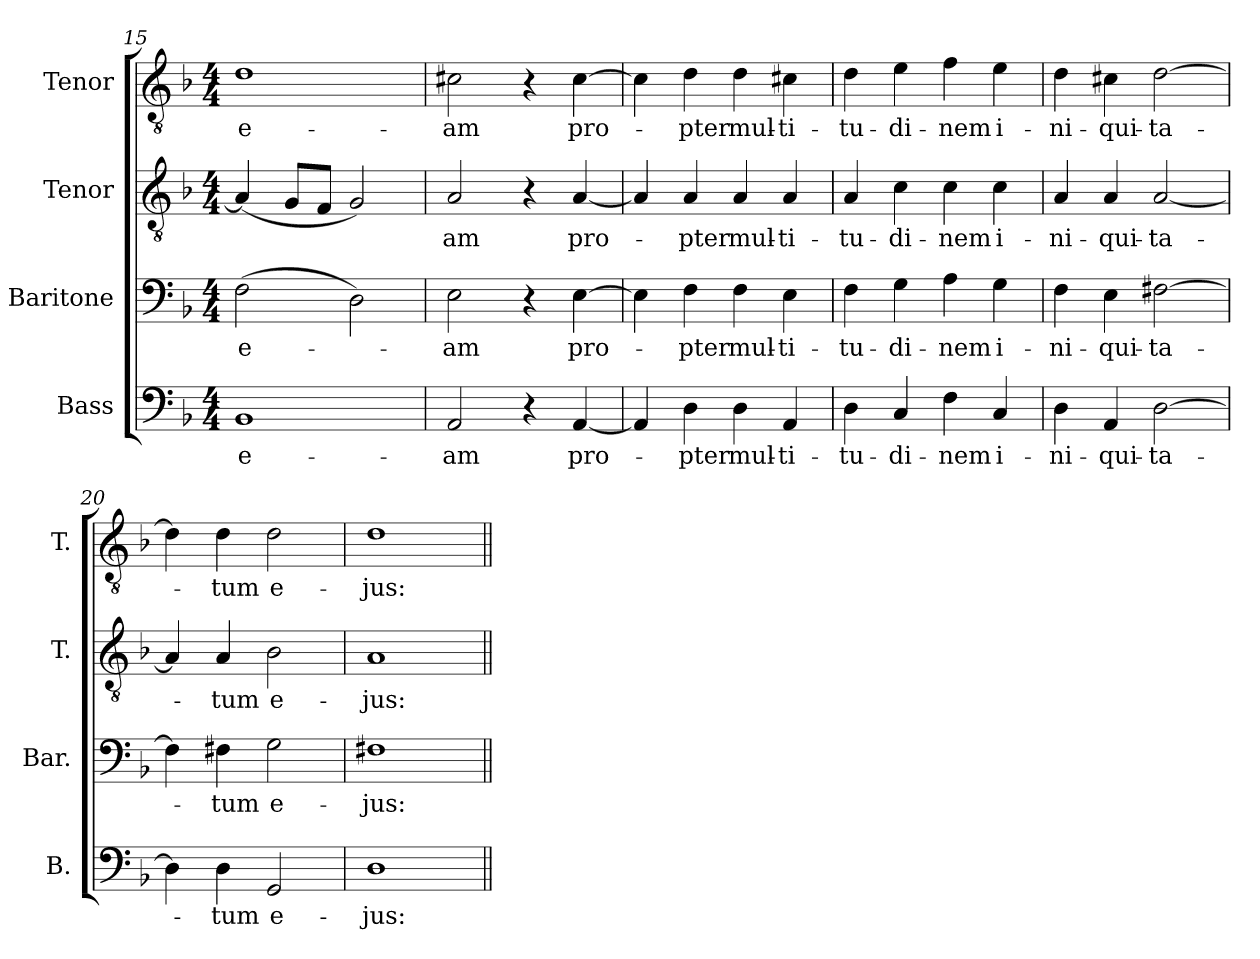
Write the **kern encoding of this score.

**kern	**text	**kern	**text	**kern	**text	**kern	**text
*part4	*part4	*part3	*part3	*part2	*part2	*part1	*part1
*staff4	*staff4	*staff3	*staff3	*staff2	*staff2	*staff1	*staff1
*I"Bass	*	*I"Baritone	*	*I"Tenor	*	*I"Tenor	*
*I'B.	*	*I'Bar.	*	*I'T.	*	*I'T.	*
!!LO:LB:g=z
*clefF4	*	*clefF4	*	*clefGv2	*	*clefGv2	*
*	*	*	*	*ITrd7c12	*	*ITrd7c12	*
*k[b-]	*	*k[b-]	*	*k[b-]	*	*k[b-]	*
*F:	*	*F:	*	*F:	*	*F:	*
*M4/4	*	*M4/4	*	*M4/4	*	*M4/4	*
=15	=15	=15	=15	=15	=15	=15	=15
!	!LO:LY:b:color=#000000	!	!	!	!	!	!
!	!	!	!LO:LY:b:color=#000000	!	!	!	!
!	!	!	!	!	!	!	!LO:LY:b:color=#000000
1BB-i	e-	(2Fi\	e-	(4AAi/]	.	1Di	e-
.	.	.	.	8GGi/L	.	.	.
.	.	.	.	8FFi/J	.	.	.
.	.	2Di\)	.	2GGi/)	.	.	.
=16	=16	=16	=16	=16	=16	=16	=16
!	!LO:LY:b:color=#000000	!	!	!	!	!	!
!	!	!	!LO:LY:b:color=#000000	!	!	!	!
!	!	!	!	!	!LO:LY:b:color=#000000	!	!
!	!	!	!	!	!	!	!LO:LY:b:color=#000000
2AAi/	-am	2Ei\	-am	2AAi/	-am	2C#Xi\	-am
4r	.	4r	.	4r	.	4r	.
!	!LO:LY:b:color=#000000	!	!	!	!	!	!
!	!	!	!LO:LY:b:color=#000000	!	!	!	!
!	!	!	!	!	!LO:LY:b:color=#000000	!	!
!	!	!	!	!	!	!	!LO:LY:b:color=#000000
[4AAi/	pro-	[4Ei\	pro-	[4AAi/	pro-	[4C#i\	pro-
=17	=17	=17	=17	=17	=17	=17	=17
4AAi/]	.	4Ei\]	.	4AAi/]	.	4C#i\]	.
!	!LO:LY:b:color=#000000	!	!	!	!	!	!
!	!	!	!LO:LY:b:color=#000000	!	!	!	!
!	!	!	!	!	!LO:LY:b:color=#000000	!	!
!	!	!	!	!	!	!	!LO:LY:b:color=#000000
4Di\	-pter	4Fi\	-pter	4AAi/	-pter	4Di\	-pter
!	!LO:LY:b:color=#000000	!	!	!	!	!	!
!	!	!	!LO:LY:b:color=#000000	!	!	!	!
!	!	!	!	!	!LO:LY:b:color=#000000	!	!
!	!	!	!	!	!	!	!LO:LY:b:color=#000000
4Di\	mul-	4Fi\	mul-	4AAi/	mul-	4Di\	mul-
!	!LO:LY:b:color=#000000	!	!	!	!	!	!
!	!	!	!LO:LY:b:color=#000000	!	!	!	!
!	!	!	!	!	!LO:LY:b:color=#000000	!	!
!	!	!	!	!	!	!	!LO:LY:b:color=#000000
4AAi/	-ti-	4Ei\	-ti-	4AAi/	-ti-	4C#Xi\	-ti-
=18	=18	=18	=18	=18	=18	=18	=18
!	!LO:LY:b:color=#000000	!	!	!	!	!	!
!	!	!	!LO:LY:b:color=#000000	!	!	!	!
!	!	!	!	!	!LO:LY:b:color=#000000	!	!
!	!	!	!	!	!	!	!LO:LY:b:color=#000000
4Di\	-tu-	4Fi\	-tu-	4AAi/	-tu-	4Di\	-tu-
!	!LO:LY:b:color=#000000	!	!	!	!	!	!
!	!	!	!LO:LY:b:color=#000000	!	!	!	!
!	!	!	!	!	!LO:LY:b:color=#000000	!	!
!	!	!	!	!	!	!	!LO:LY:b:color=#000000
4Ci/	-di-	4Gi\	-di-	4Ci\	-di-	4Ei\	-di-
!	!LO:LY:b:color=#000000	!	!	!	!	!	!
!	!	!	!LO:LY:b:color=#000000	!	!	!	!
!	!	!	!	!	!LO:LY:b:color=#000000	!	!
!	!	!	!	!	!	!	!LO:LY:b:color=#000000
4Fi\	-nem	4Ai\	-nem	4Ci\	-nem	4Fi\	-nem
!	!LO:LY:b:color=#000000	!	!	!	!	!	!
!	!	!	!LO:LY:b:color=#000000	!	!	!	!
!	!	!	!	!	!LO:LY:b:color=#000000	!	!
!	!	!	!	!	!	!	!LO:LY:b:color=#000000
4Ci/	i-	4Gi\	i-	4Ci\	i-	4Ei\	i-
=19	=19	=19	=19	=19	=19	=19	=19
!	!LO:LY:b:color=#000000	!	!	!	!	!	!
!	!	!	!LO:LY:b:color=#000000	!	!	!	!
!	!	!	!	!	!LO:LY:b:color=#000000	!	!
!	!	!	!	!	!	!	!LO:LY:b:color=#000000
4Di\	-ni-	4Fi\	-ni-	4AAi/	-ni-	4Di\	-ni-
!	!LO:LY:b:color=#000000	!	!	!	!	!	!
!	!	!	!LO:LY:b:color=#000000	!	!	!	!
!	!	!	!	!	!LO:LY:b:color=#000000	!	!
!	!	!	!	!	!	!	!LO:LY:b:color=#000000
4AAi/	-qui-	4Ei\	-qui-	4AAi/	-qui-	4C#Xi\	-qui-
!	!LO:LY:b:color=#000000	!	!	!	!	!	!
!	!	!	!LO:LY:b:color=#000000	!	!	!	!
!	!	!	!	!	!LO:LY:b:color=#000000	!	!
!	!	!	!	!	!	!	!LO:LY:b:color=#000000
[2Di\	-ta-	[2F#Xi\	-ta-	[2AAi/	-ta-	[2Di\	-ta-
=20	=20	=20	=20	=20	=20	=20	=20
4Di\]	.	4F#i\]	.	4AAi/]	.	4Di\]	.
!	!LO:LY:b:color=#000000	!	!	!	!	!	!
!	!	!	!LO:LY:b:color=#000000	!	!	!	!
!	!	!	!	!	!LO:LY:b:color=#000000	!	!
!	!	!	!	!	!	!	!LO:LY:b:color=#000000
4Di\	-tum	4F#Xi\	-tum	4AAi/	-tum	4Di\	-tum
!	!LO:LY:b:color=#000000	!	!	!	!	!	!
!	!	!	!LO:LY:b:color=#000000	!	!	!	!
!	!	!	!	!	!LO:LY:b:color=#000000	!	!
!	!	!	!	!	!	!	!LO:LY:b:color=#000000
2GGi/	e-	2Gi\	e-	2BB-i\	e-	2Di\	e-
=21	=21	=21	=21	=21	=21	=21	=21
!	!LO:LY:b:color=#000000	!	!	!	!	!	!
!	!	!	!LO:LY:b:color=#000000	!	!	!	!
!	!	!	!	!	!LO:LY:b:color=#000000	!	!
!	!	!	!	!	!	!	!LO:LY:b:color=#000000
1Di	-jus:	1F#Xi	-jus:	1AAi	-jus:	1Di	-jus:
=||	=||	=||	=||	=||	=||	=||	=||
*-	*-	*-	*-	*-	*-	*-	*-
